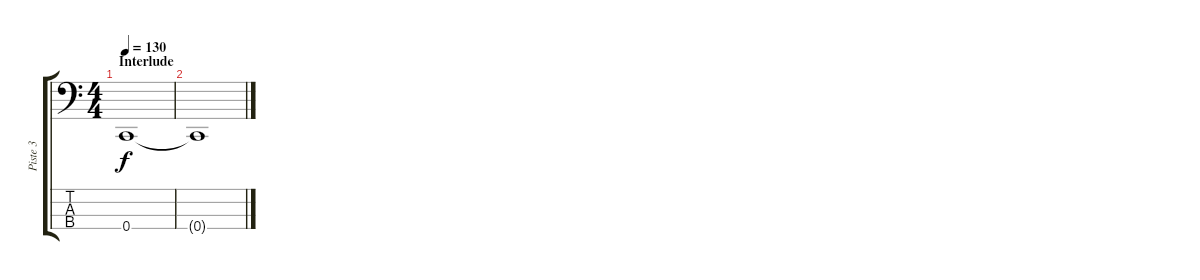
\track ("Piste 3" "Piste 3") {instrument electricbassfinger}
\staff {score tabs}
\tuning (F2 C2 G1 C1) {hide}
\ts (4 4)
\section ("" "Interlude")
\tempo 130
\clef f4
\ks c
0.4.1{dy f} |
0.4{t}.1
